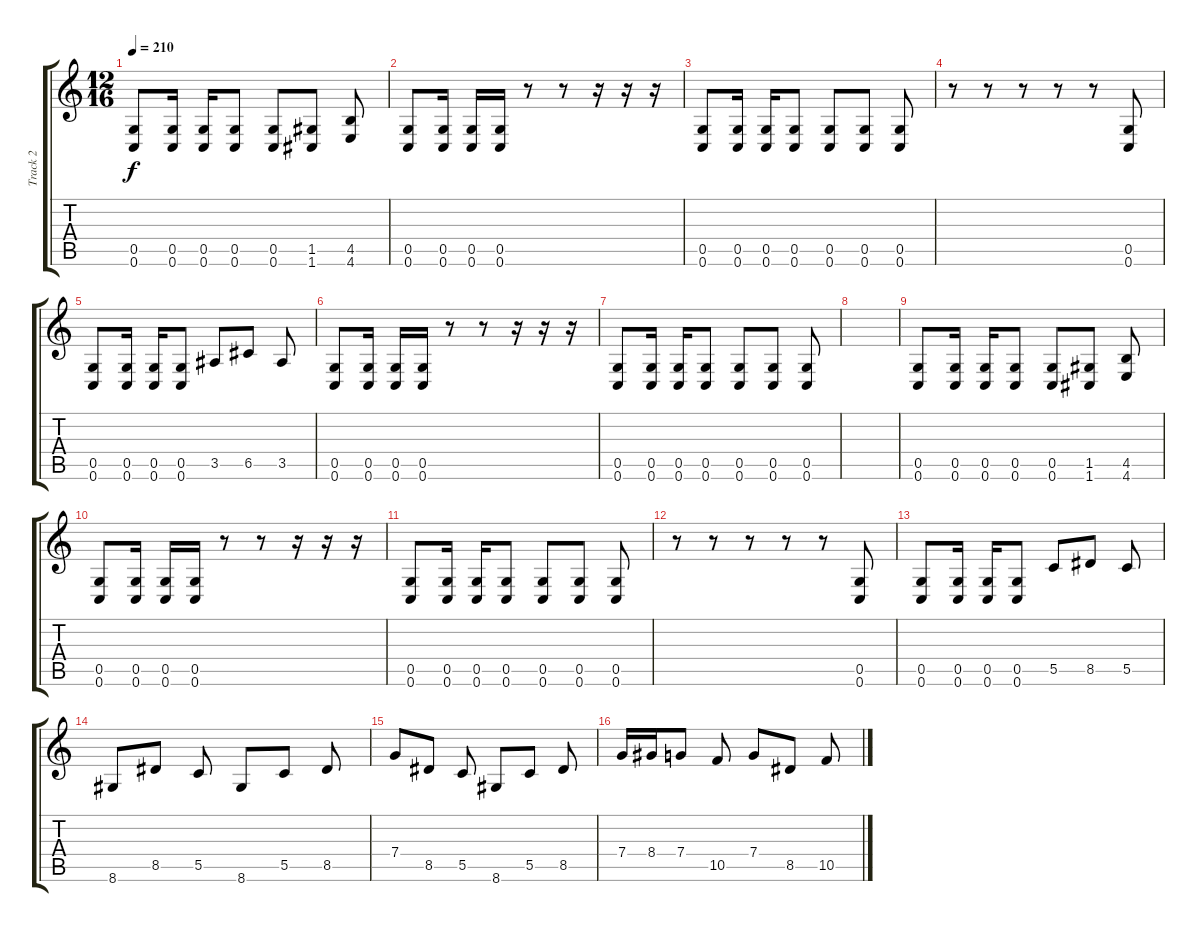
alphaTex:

\track ("Track 2" "Track 2") {instrument distortionguitar}
\staff {score tabs}
\tuning (D4 A3 F3 C3 G2 C2) {hide}
\ts (12 16)
\tempo 210
\clef g2
\ks c
(0.5 0.6).8{dy f} (0.5 0.6).16 (0.5 0.6).16 (0.5 0.6).8 (0.5 0.6).8 (1.5 1.6).8 (4.5 4.6).8 |
(0.5 0.6).8 (0.5 0.6).16 (0.5 0.6).16 (0.5 0.6).16 r.8 r.8 r.16 r.16 r.16 |
(0.5 0.6).8 (0.5 0.6).16 (0.5 0.6).16 (0.5 0.6).8 (0.5 0.6).8 (0.5 0.6).8 (0.5 0.6).8 |
r.8 r.8 r.8 r.8 r.8 (0.5 0.6).8 |
(0.5 0.6).8 (0.5 0.6).16 (0.5 0.6).16 (0.5 0.6).8 3.5.8 6.5.8 3.5.8 |
(0.5 0.6).8 (0.5 0.6).16 (0.5 0.6).16 (0.5 0.6).16 r.8 r.8 r.16 r.16 r.16 |
(0.5 0.6).8 (0.5 0.6).16 (0.5 0.6).16 (0.5 0.6).8 (0.5 0.6).8 (0.5 0.6).8 (0.5 0.6).8 |
|
(0.5 0.6).8 (0.5 0.6).16 (0.5 0.6).16 (0.5 0.6).8 (0.5 0.6).8 (1.5 1.6).8 (4.5 4.6).8 |
(0.5 0.6).8 (0.5 0.6).16 (0.5 0.6).16 (0.5 0.6).16 r.8 r.8 r.16 r.16 r.16 |
(0.5 0.6).8 (0.5 0.6).16 (0.5 0.6).16 (0.5 0.6).8 (0.5 0.6).8 (0.5 0.6).8 (0.5 0.6).8 |
r.8 r.8 r.8 r.8 r.8 (0.5 0.6).8 |
(0.5 0.6).8 (0.5 0.6).16 (0.5 0.6).16 (0.5 0.6).8 5.5.8 8.5.8 5.5.8 |
8.6.8 8.5.8 5.5.8 8.6.8 5.5.8 8.5.8 |
7.4.8 8.5.8 5.5.8 8.6.8 5.5.8 8.5.8 |
7.4.16 8.4.16 7.4.8 10.5.8 7.4.8 8.5.8 10.5.8
